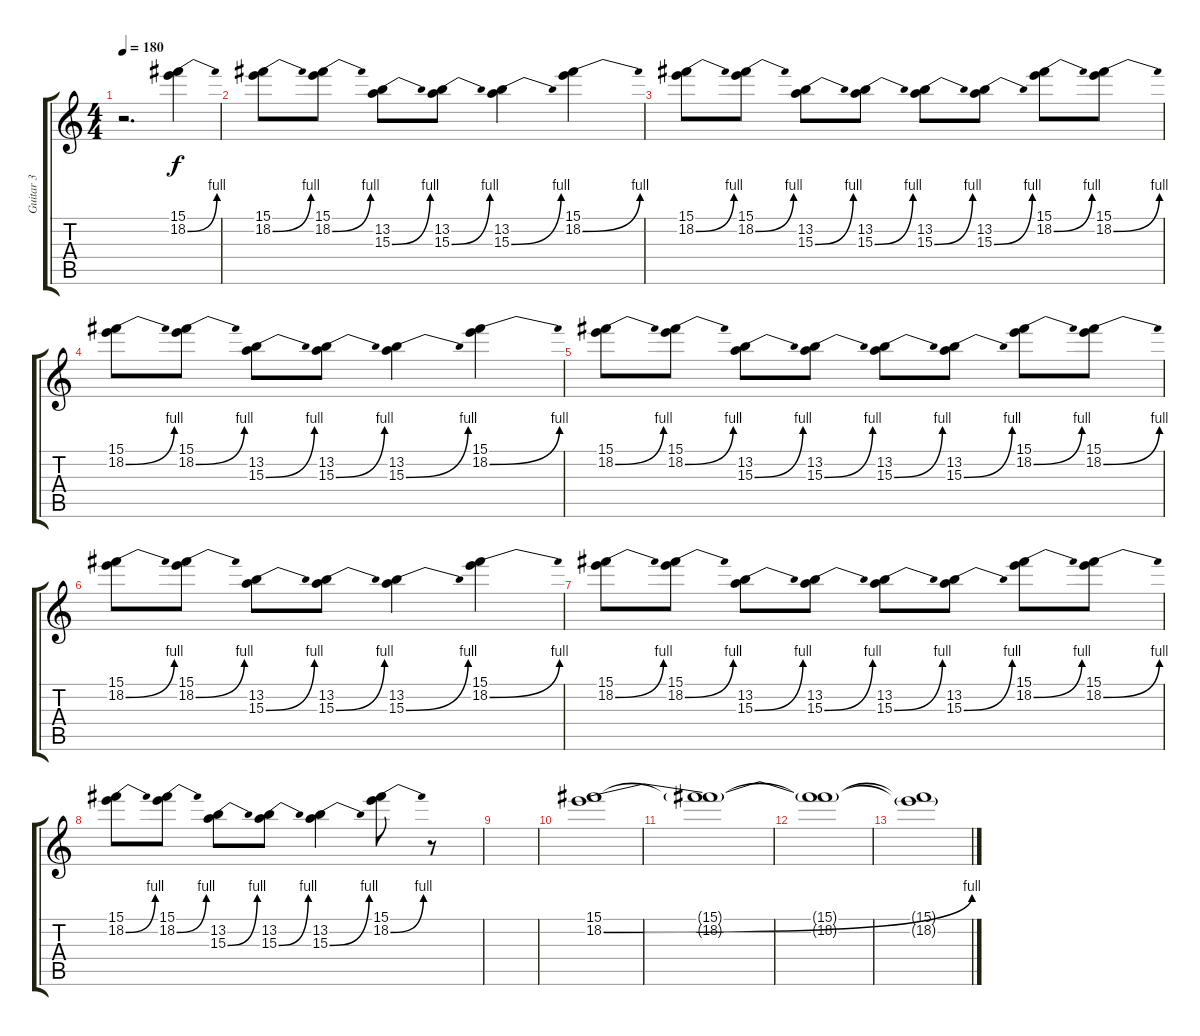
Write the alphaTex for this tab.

\track ("Guitar 3" "Guitar 3") {instrument overdrivenguitar}
\staff {score tabs}
\tuning (Eb4 Bb3 Gb3 Db3 Ab2 Eb2) {hide}
\ts (4 4)
\tempo 180
\clef g2
\ks c
r.2{d dy f} (15.1 18.2{be (bend 0 0 60 4)}).4 |
(15.1 18.2{be (bend 0 0 60 4)}).8 (15.1 18.2{be (bend 0 0 60 4)}).8 (13.2 15.3{be (bend 0 0 60 4)}).8 (13.2 15.3{be (bend 0 0 60 4)}).8 (13.2 15.3{be (bend 0 0 60 4)}).4 (15.1 18.2{be (bend 0 0 60 4)}).4 |
(15.1 18.2{be (bend 0 0 60 4)}).8 (15.1 18.2{be (bend 0 0 60 4)}).8 (13.2 15.3{be (bend 0 0 60 4)}).8 (13.2 15.3{be (bend 0 0 60 4)}).8 (13.2 15.3{be (bend 0 0 60 4)}).8 (13.2 15.3{be (bend 0 0 60 4)}).8 (15.1 18.2{be (bend 0 0 60 4)}).8 (15.1 18.2{be (bend 0 0 60 4)}).8 |
(15.1 18.2{be (bend 0 0 60 4)}).8 (15.1 18.2{be (bend 0 0 60 4)}).8 (13.2 15.3{be (bend 0 0 60 4)}).8 (13.2 15.3{be (bend 0 0 60 4)}).8 (13.2 15.3{be (bend 0 0 60 4)}).4 (15.1 18.2{be (bend 0 0 60 4)}).4 |
(15.1 18.2{be (bend 0 0 60 4)}).8 (15.1 18.2{be (bend 0 0 60 4)}).8 (13.2 15.3{be (bend 0 0 60 4)}).8 (13.2 15.3{be (bend 0 0 60 4)}).8 (13.2 15.3{be (bend 0 0 60 4)}).8 (13.2 15.3{be (bend 0 0 60 4)}).8 (15.1 18.2{be (bend 0 0 60 4)}).8 (15.1 18.2{be (bend 0 0 60 4)}).8 |
(15.1 18.2{be (bend 0 0 60 4)}).8 (15.1 18.2{be (bend 0 0 60 4)}).8 (13.2 15.3{be (bend 0 0 60 4)}).8 (13.2 15.3{be (bend 0 0 60 4)}).8 (13.2 15.3{be (bend 0 0 60 4)}).4 (15.1 18.2{be (bend 0 0 60 4)}).4 |
(15.1 18.2{be (bend 0 0 60 4)}).8 (15.1 18.2{be (bend 0 0 60 4)}).8 (13.2 15.3{be (bend 0 0 60 4)}).8 (13.2 15.3{be (bend 0 0 60 4)}).8 (13.2 15.3{be (bend 0 0 60 4)}).8 (13.2 15.3{be (bend 0 0 60 4)}).8 (15.1 18.2{be (bend 0 0 60 4)}).8 (15.1 18.2{be (bend 0 0 60 4)}).8 |
(15.1 18.2{be (bend 0 0 60 4)}).8 (15.1 18.2{be (bend 0 0 60 4)}).8 (13.2 15.3{be (bend 0 0 60 4)}).8 (13.2 15.3{be (bend 0 0 60 4)}).8 (13.2 15.3{be (bend 0 0 60 4)}).4 (15.1 18.2{be (bend 0 0 60 4)}).8 r.8 |
|
(15.1 18.2{be (bend 0 0 60 4)}).1 |
(15.1{t} 18.2{t}).1 |
(15.1{t} 18.2{t}).1 |
(15.1{t} 18.2{t}).1
